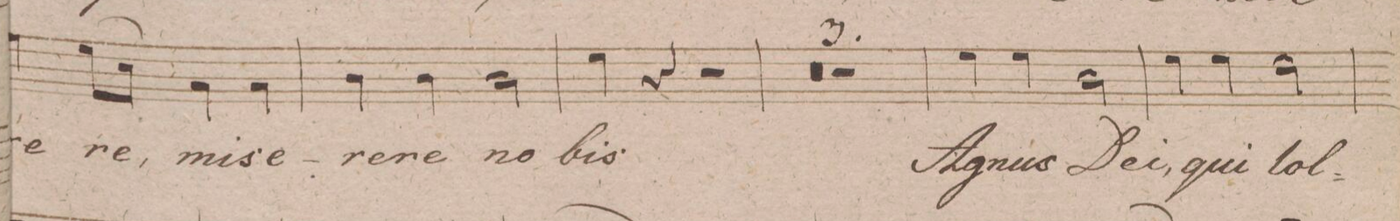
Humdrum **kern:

**kern	**text
*I"Basso	*
*clefF4	*
*k[f#]	*
*met(c)	*
*M4/4	*
4A	-re-
(>8GL	-re,
8EJ)	.
4C\	mi-
4C\	-se-
=13	=13
4D	-re-
4D	-re
2D	no-
=14	=14
4G	-bis.
4r	.
2r	.
=15	=15
0r	.
=16	=16
=17	=17
1r	.
=18	=18
4G	A-
4G	-gnus
2D	De-
=19	=19
4G	-i,
4G	qui
2F#	tol-
=20	=20
*-	*-
